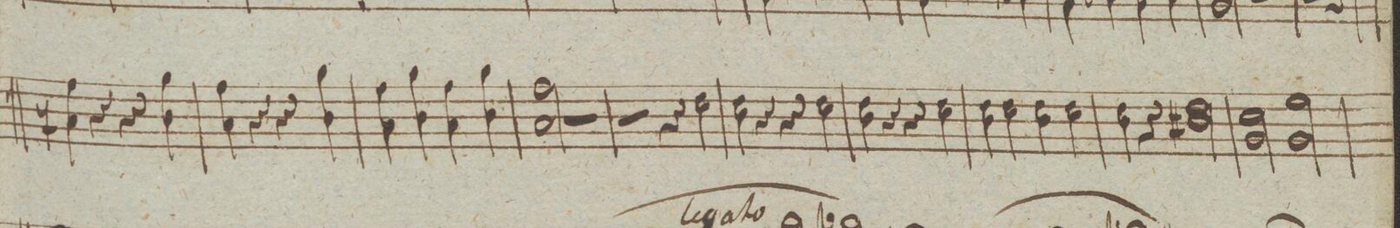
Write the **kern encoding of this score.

**kern	**dynam
*I"Alto Viola.	*
*clefC3	*
*k[]	*
*met(c|)	*
*M2/2	*
4g\ 4Bn\	.
4r	.
4r	.
4a\ 4c\	.
=28	=28
4g\ 4B\	.
4r	.
4r	.
4a\ 4c\	.
=29	=29
4g\ 4B\	.
4a\ 4c\	.
4g\ 4B\	.
4a\ 4c\	.
=30	=30
2g\ 2B\	.
2r	.
=31	=31
2r	.
4r	.
4e\ 4d\	.
=32	=32
4e\ 4c\	.
4r	.
4r	.
4e\ 4d\	.
=33	=33
4e\ 4c\	.
4r	.
4r	.
4e\ 4d\	.
=34	=34
4e\ 4c\	.
4e\ 4d\	.
4e\ 4c\	.
4e\ 4d\	.
=35	=35
4e\ 4c\	.
4r	.
2e\ 2c#X\	.
=36	=36
2d\ 2A\	.
2f\ 2A\	.
=37	=37
*-	*-
